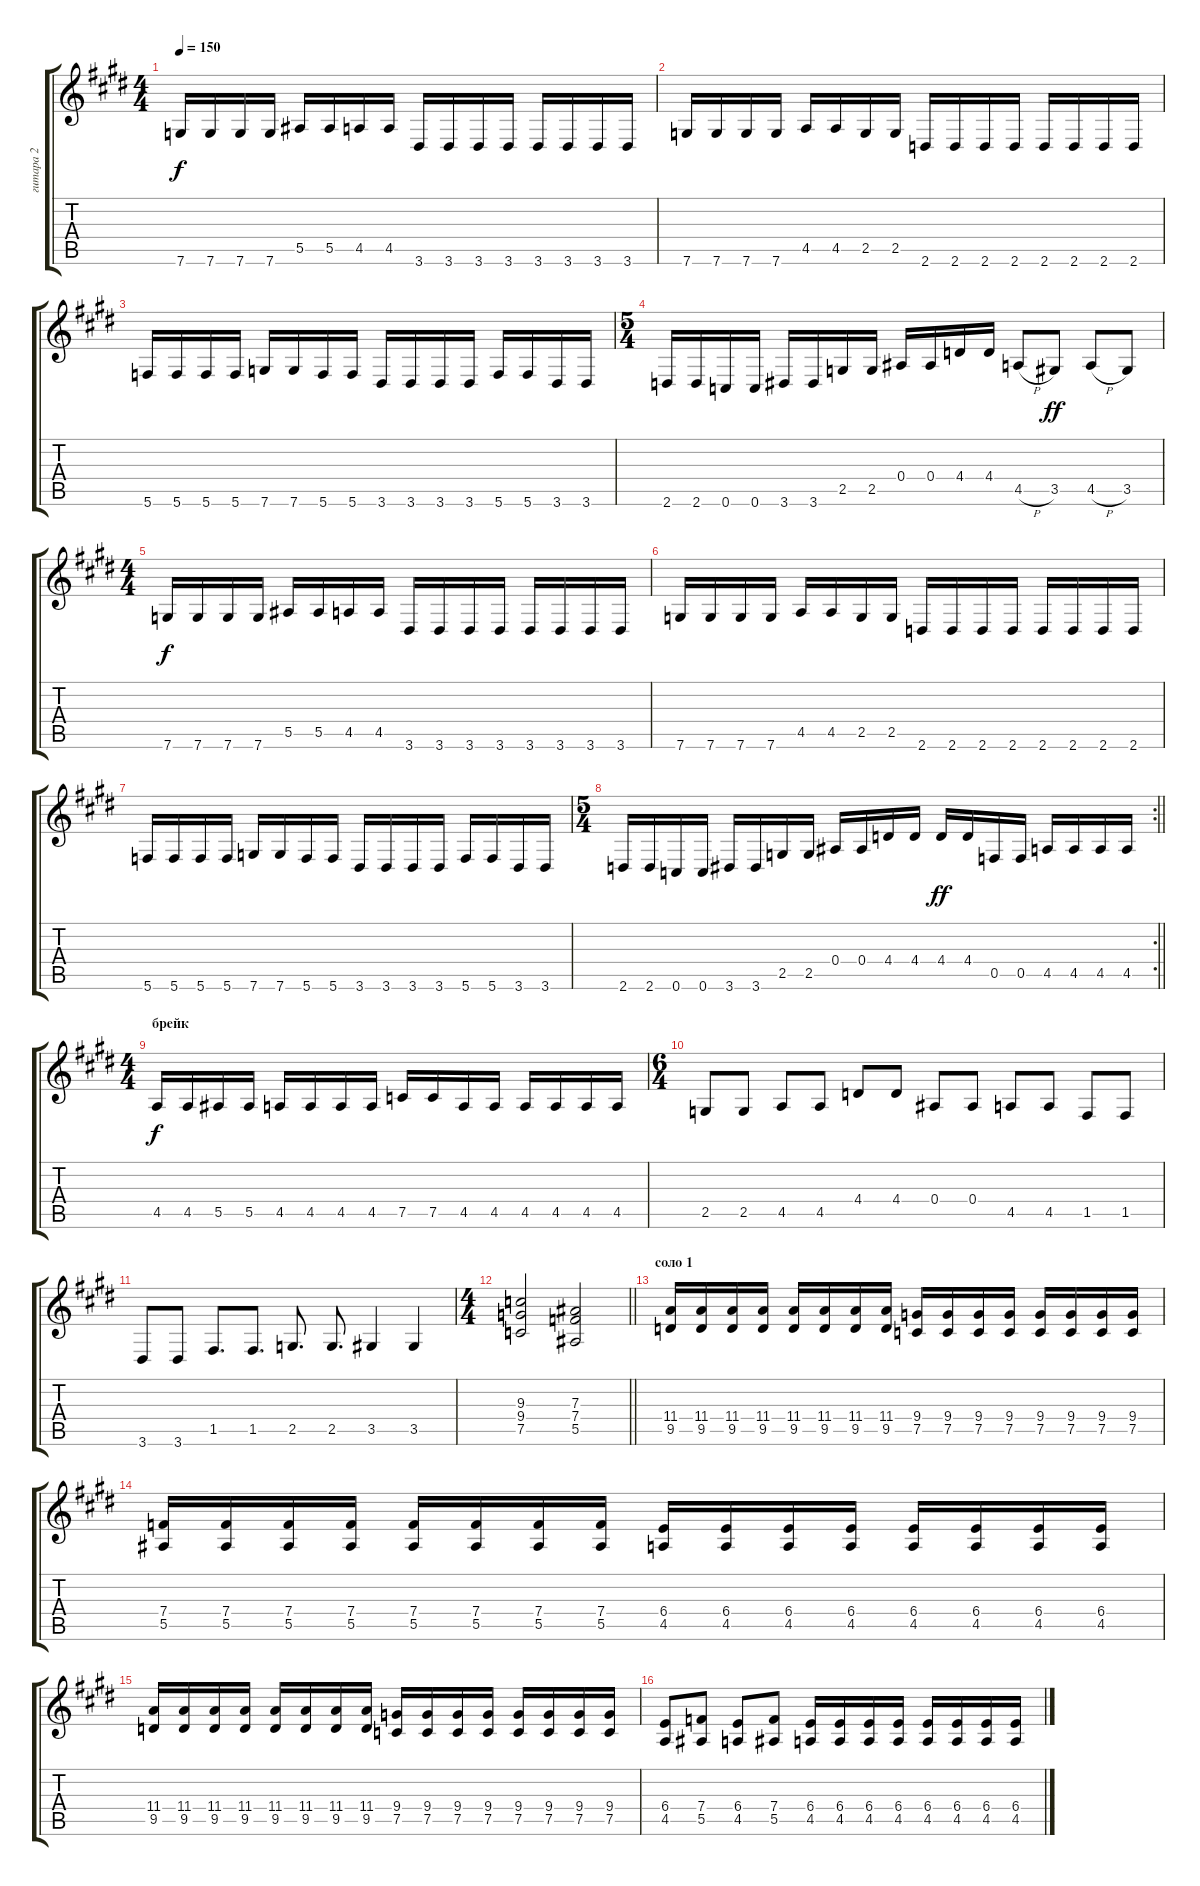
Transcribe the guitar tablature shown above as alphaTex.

\track ("гитара 2" "гитара 2") {instrument distortionguitar}
\staff {score tabs}
\tuning (C4 G3 Eb3 Bb2 F2 C2) {hide}
\ts (4 4)
\tempo 150
\clef g2
\ks c#minor
7.6.16{dy f} 7.6.16 7.6.16 7.6.16 5.5.16 5.5.16 4.5.16 4.5.16 3.6.16 3.6.16 3.6.16 3.6.16 3.6.16 3.6.16 3.6.16 3.6.16 |
7.6.16 7.6.16 7.6.16 7.6.16 4.5.16 4.5.16 2.5.16 2.5.16 2.6.16 2.6.16 2.6.16 2.6.16 2.6.16 2.6.16 2.6.16 2.6.16 |
5.6.16 5.6.16 5.6.16 5.6.16 7.6.16 7.6.16 5.6.16 5.6.16 3.6.16 3.6.16 3.6.16 3.6.16 5.6.16 5.6.16 3.6.16 3.6.16 |
\ts (5 4)
2.6.16 2.6.16 0.6.16 0.6.16 3.6.16 3.6.16 2.5.16 2.5.16 0.4.16 0.4.16 4.4.16 4.4.16 4.5{h}.8 3.5.8{dy ff} 4.5{h}.8 3.5.8 |
\ts (4 4)
7.6.16{dy f} 7.6.16 7.6.16 7.6.16 5.5.16 5.5.16 4.5.16 4.5.16 3.6.16 3.6.16 3.6.16 3.6.16 3.6.16 3.6.16 3.6.16 3.6.16 |
7.6.16 7.6.16 7.6.16 7.6.16 4.5.16 4.5.16 2.5.16 2.5.16 2.6.16 2.6.16 2.6.16 2.6.16 2.6.16 2.6.16 2.6.16 2.6.16 |
5.6.16 5.6.16 5.6.16 5.6.16 7.6.16 7.6.16 5.6.16 5.6.16 3.6.16 3.6.16 3.6.16 3.6.16 5.6.16 5.6.16 3.6.16 3.6.16 |
\rc 2
\ts (5 4)
\barLineRight lightlight
2.6.16 2.6.16 0.6.16 0.6.16 3.6.16 3.6.16 2.5.16 2.5.16 0.4.16 0.4.16 4.4.16 4.4.16 4.4.16{dy ff} 4.4.16 0.5.16 0.5.16 4.5.16 4.5.16 4.5.16 4.5.16 |
\ts (4 4)
\section ("" "брейк")
4.5.16{dy f} 4.5.16 5.5.16 5.5.16 4.5.16 4.5.16 4.5.16 4.5.16 7.5.16 7.5.16 4.5.16 4.5.16 4.5.16 4.5.16 4.5.16 4.5.16 |
\ts (6 4)
2.5.8 2.5.8 4.5.8 4.5.8 4.4.8 4.4.8 0.4.8 0.4.8 4.5.8 4.5.8 1.5.8 1.5.8 |
3.6.8 3.6.8 1.5.8{d} 1.5.8{d} 2.5.8{d} 2.5.8{d} 3.5.4 3.5.4 |
\ts (4 4)
\barLineRight lightlight
(9.3 9.4 7.5).2 (7.3 7.4 5.5).2 |
\section ("" "соло 1")
(11.4 9.5).16 (11.4 9.5).16 (11.4 9.5).16 (11.4 9.5).16 (11.4 9.5).16 (11.4 9.5).16 (11.4 9.5).16 (11.4 9.5).16 (9.4 7.5).16 (9.4 7.5).16 (9.4 7.5).16 (9.4 7.5).16 (9.4 7.5).16 (9.4 7.5).16 (9.4 7.5).16 (9.4 7.5).16 |
(7.4 5.5).16 (7.4 5.5).16 (7.4 5.5).16 (7.4 5.5).16 (7.4 5.5).16 (7.4 5.5).16 (7.4 5.5).16 (7.4 5.5).16 (6.4 4.5).16 (6.4 4.5).16 (6.4 4.5).16 (6.4 4.5).16 (6.4 4.5).16 (6.4 4.5).16 (6.4 4.5).16 (6.4 4.5).16 |
(11.4 9.5).16 (11.4 9.5).16 (11.4 9.5).16 (11.4 9.5).16 (11.4 9.5).16 (11.4 9.5).16 (11.4 9.5).16 (11.4 9.5).16 (9.4 7.5).16 (9.4 7.5).16 (9.4 7.5).16 (9.4 7.5).16 (9.4 7.5).16 (9.4 7.5).16 (9.4 7.5).16 (9.4 7.5).16 |
(6.4 4.5).8 (7.4 5.5).8 (6.4 4.5).8 (7.4 5.5).8 (6.4 4.5).16 (6.4 4.5).16 (6.4 4.5).16 (6.4 4.5).16 (6.4 4.5).16 (6.4 4.5).16 (6.4 4.5).16 (6.4 4.5).16
